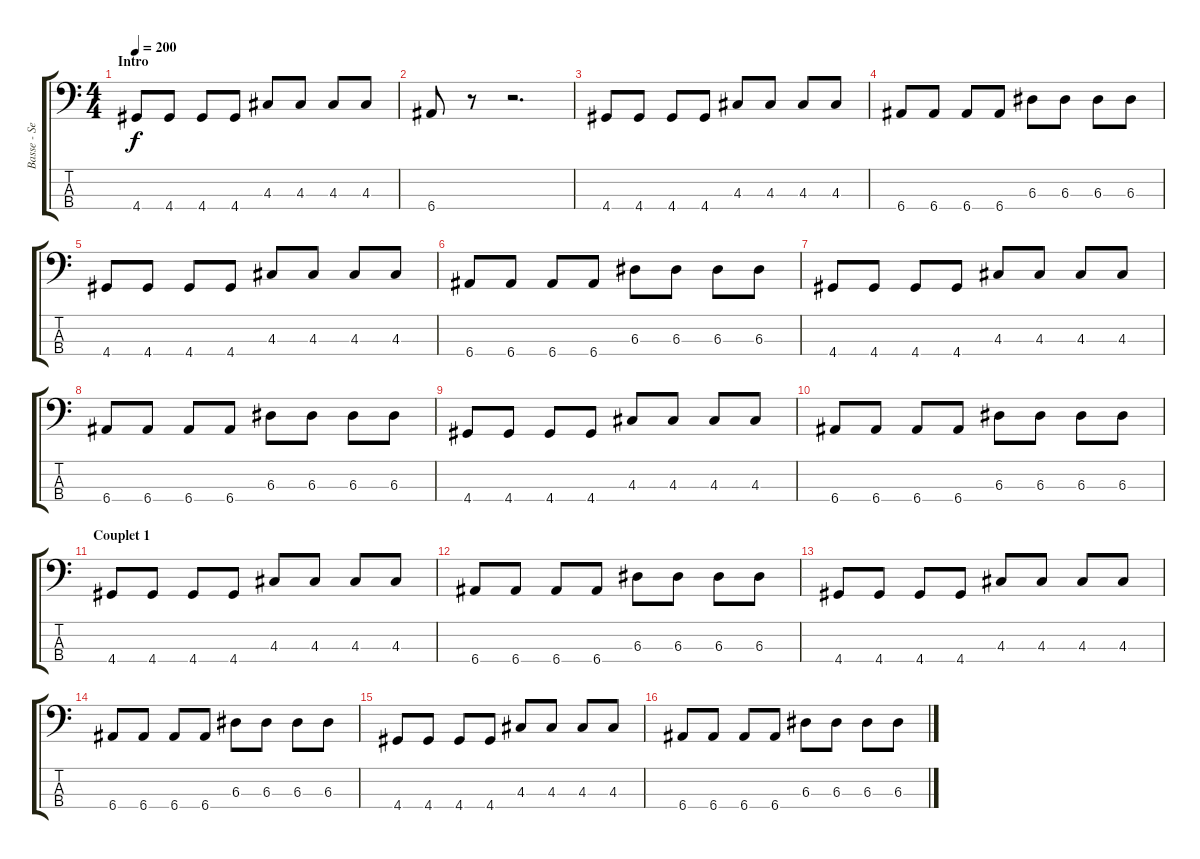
\track ("Basse - Seb" "Basse - Se") {instrument electricbassfinger}
\staff {score tabs}
\tuning (G2 D2 A1 E1) {hide}
\ts (4 4)
\section ("" "Intro")
\tempo 200
\clef f4
\ks c
4.4.8{dy f instrument electricbassfinger} 4.4.8 4.4.8 4.4.8 4.3.8 4.3.8 4.3.8 4.3.8 |
6.4.8 r.8 r.2{d} |
4.4.8 4.4.8 4.4.8 4.4.8 4.3.8 4.3.8 4.3.8 4.3.8 |
6.4.8 6.4.8 6.4.8 6.4.8 6.3.8 6.3.8 6.3.8 6.3.8 |
4.4.8 4.4.8 4.4.8 4.4.8 4.3.8 4.3.8 4.3.8 4.3.8 |
6.4.8 6.4.8 6.4.8 6.4.8 6.3.8 6.3.8 6.3.8 6.3.8 |
4.4.8 4.4.8 4.4.8 4.4.8 4.3.8 4.3.8 4.3.8 4.3.8 |
6.4.8 6.4.8 6.4.8 6.4.8 6.3.8 6.3.8 6.3.8 6.3.8 |
4.4.8 4.4.8 4.4.8 4.4.8 4.3.8 4.3.8 4.3.8 4.3.8 |
6.4.8 6.4.8 6.4.8 6.4.8 6.3.8 6.3.8 6.3.8 6.3.8 |
\section ("" "Couplet 1")
4.4.8 4.4.8 4.4.8 4.4.8 4.3.8 4.3.8 4.3.8 4.3.8 |
6.4.8 6.4.8 6.4.8 6.4.8 6.3.8 6.3.8 6.3.8 6.3.8 |
4.4.8 4.4.8 4.4.8 4.4.8 4.3.8 4.3.8 4.3.8 4.3.8 |
6.4.8 6.4.8 6.4.8 6.4.8 6.3.8 6.3.8 6.3.8 6.3.8 |
4.4.8 4.4.8 4.4.8 4.4.8 4.3.8 4.3.8 4.3.8 4.3.8 |
6.4.8 6.4.8 6.4.8 6.4.8 6.3.8 6.3.8 6.3.8 6.3.8
